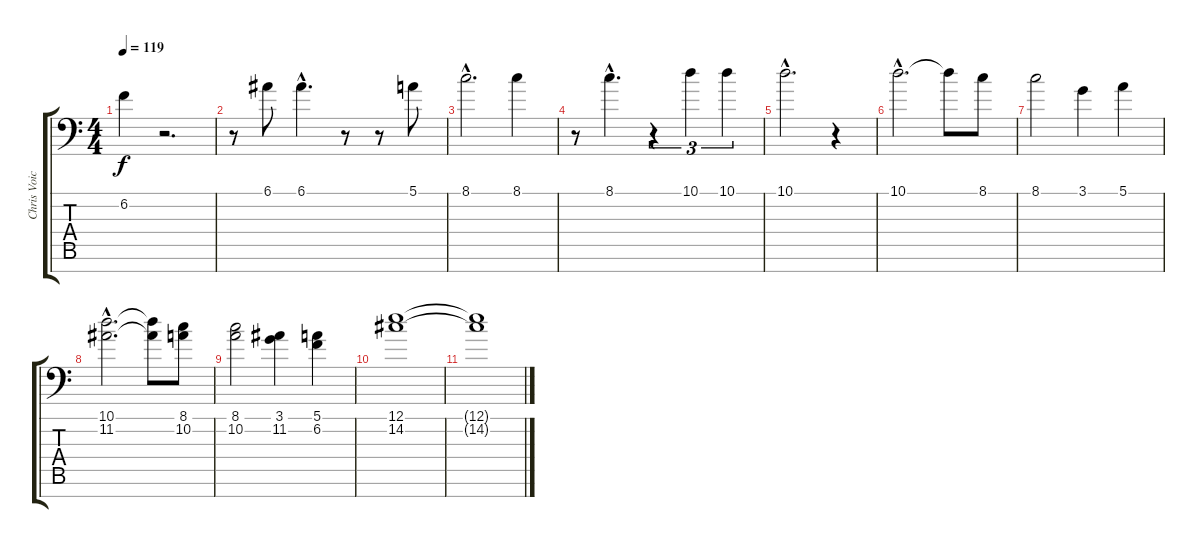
\track ("Chris Voice" "Chris Voic") {instrument viola}
\staff {score tabs}
\tuning (E4 B3 G3 D3 A2 E2 C-1) {hide}
\ts (4 4)
\tempo 119
\clef f4
\ks c
6.2.4{dy f} r.2{d} |
r.8 6.1.8 6.1{hac}.4{d} r.8 r.8 5.1.8 |
8.1{hac}.2{d} 8.1.4 |
r.8 8.1{hac}.4{d} r.4{tu (3 2)} 10.1.4{tu (3 2)} 10.1.4{tu (3 2)} |
10.1{hac}.2{d} r.4 |
10.1{hac}.2{d} 10.1{t}.8 8.1.8 |
8.1.2 3.1.4 5.1.4 |
(10.1{hac} 11.2{hac}).2{d} (10.1{t} 11.2{t}).8 (8.1 10.2).8 |
(8.1 10.2).2 (3.1 11.2).4 (5.1 6.2).4 |
(12.1 14.2).1 |
(12.1{t} 14.2{t}).1
